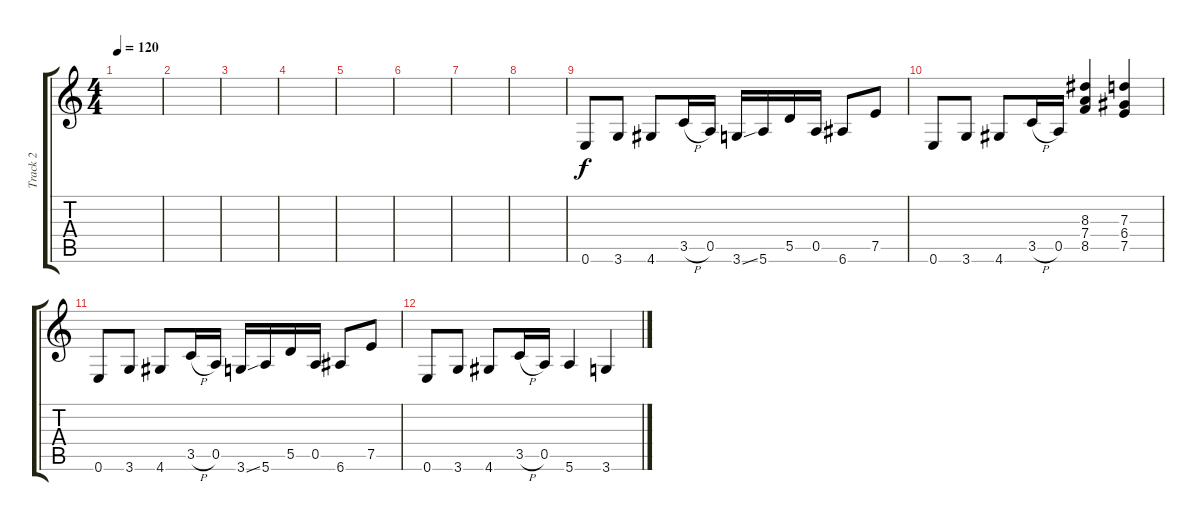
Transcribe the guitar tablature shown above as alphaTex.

\track ("Track 2" "Track 2") {instrument distortionguitar}
\staff {score tabs}
\tuning (E4 B3 G3 D3 A2 E2) {hide}
\ts (4 4)
\tempo 120
\clef g2
\ks c
|
|
|
|
|
|
|
|
0.6.8 3.6.8 4.6.8 3.5{h}.16 0.5.16 3.6{ss}.16 5.6.16 5.5.16 0.5.16 6.6.8 7.5.8 |
0.6.8 3.6.8 4.6.8 3.5{h}.16 0.5.16 (8.3 7.4 8.5).4 (7.3 6.4 7.5).4 |
0.6.8 3.6.8 4.6.8 3.5{h}.16 0.5.16 3.6{ss}.16 5.6.16 5.5.16 0.5.16 6.6.8 7.5.8 |
0.6.8 3.6.8 4.6.8 3.5{h}.16 0.5.16 5.6.4 3.6.4
